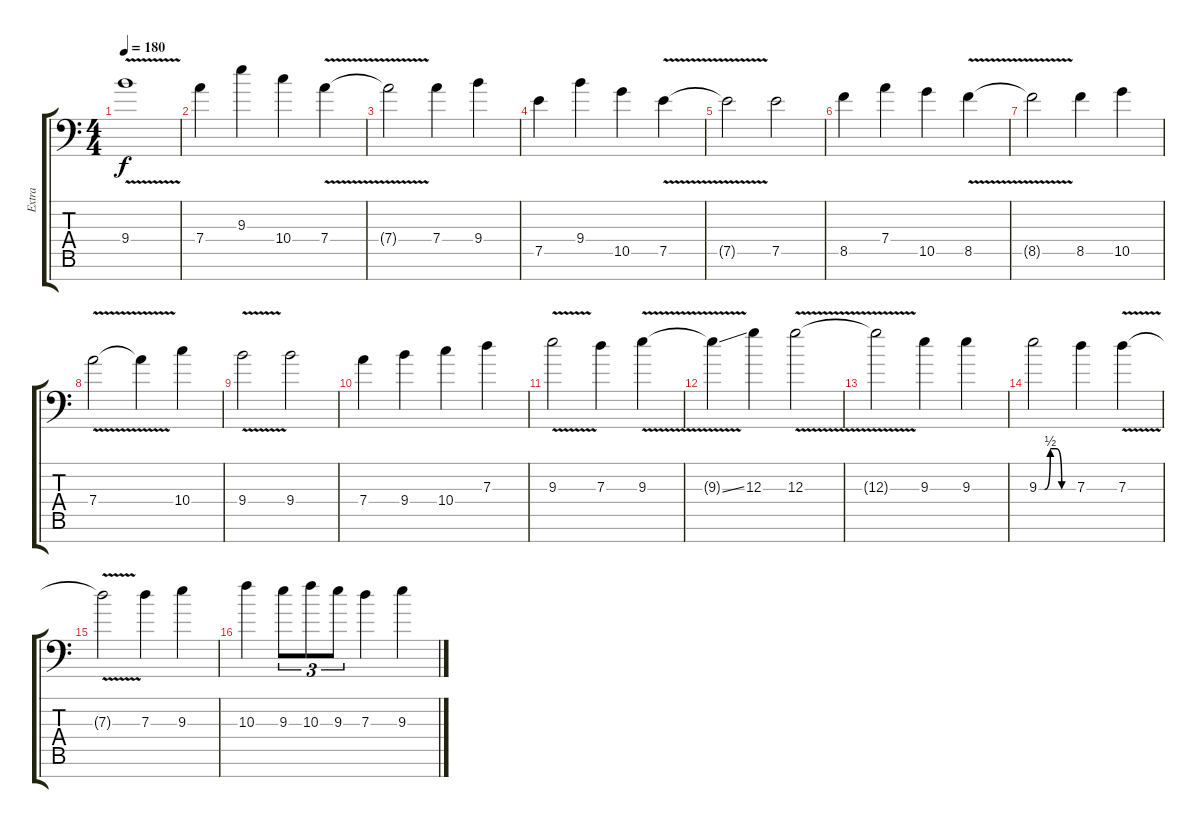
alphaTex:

\track ("Extra" "Extra") {instrument distortionguitar}
\staff {score tabs}
\tuning (E4 B3 G3 D3 A2 D2 A1) {hide}
\ts (4 4)
\tempo 180
\clef f4
\ks c
9.4{v}.1{dy f} |
7.4.4 9.3.4 10.4.4 7.4{v}.4 |
7.4{t}.2 7.4.4 9.4.4 |
7.5.4 9.4.4 10.5.4 7.5{v}.4 |
7.5{t}.2 7.5.2 |
8.5.4 7.4.4 10.5.4 8.5{v}.4 |
8.5{t}.2 8.5.4 10.5.4 |
7.4{v}.2 7.4{t}.4 10.4.4 |
9.4{v}.2 9.4.2 |
7.4.4 9.4.4 10.4.4 7.3.4 |
9.3{v}.2 7.3.4 9.3{v}.4 |
9.3{ss t}.4 12.3.4 12.3{v}.2 |
12.3{t}.2 9.3.4 9.3.4 |
9.3{be (custom 0 0 10 0 20 2 30 2 40 0 60 0)}.2 7.3.4 7.3{v}.4 |
7.3{t}.2 7.3.4 9.3.4 |
10.3.4 9.3.8{tu (3 2)} 10.3.8{tu (3 2)} 9.3.8{tu (3 2)} 7.3.4 9.3.4
